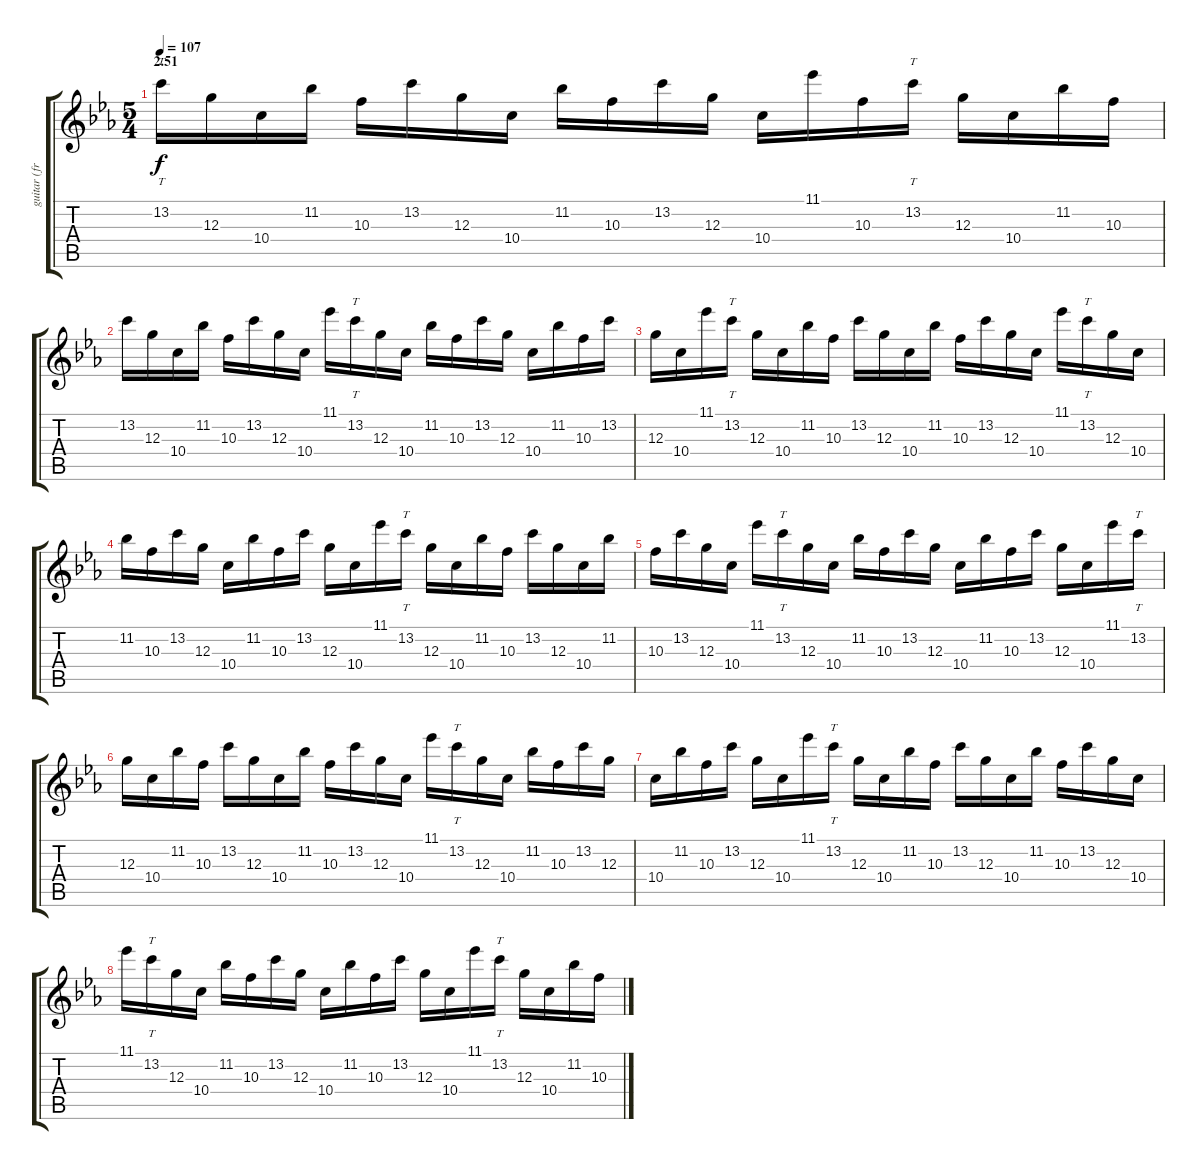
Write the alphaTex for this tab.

\track ("guitar (fripp)" "guitar (fr") {instrument acousticguitarsteel}
\staff {score tabs}
\tuning (E4 B3 G3 D3 A2 E2) {hide}
\ts (5 4)
\section ("" "2.51")
\tempo 107
\clef g2
\ks eb
13.2.16{tt dy f} 12.3.16 10.4.16 11.2.16 10.3.16 13.2.16 12.3.16 10.4.16 11.2.16 10.3.16 13.2.16 12.3.16 10.4.16 11.1.16 10.3.16 13.2.16{tt} 12.3.16 10.4.16 11.2.16 10.3.16 |
13.2.16 12.3.16 10.4.16 11.2.16 10.3.16 13.2.16 12.3.16 10.4.16 11.1.16 13.2.16{tt} 12.3.16 10.4.16 11.2.16 10.3.16 13.2.16 12.3.16 10.4.16 11.2.16 10.3.16 13.2.16 |
12.3.16 10.4.16 11.1.16 13.2.16{tt} 12.3.16 10.4.16 11.2.16 10.3.16 13.2.16 12.3.16 10.4.16 11.2.16 10.3.16 13.2.16 12.3.16 10.4.16 11.1.16 13.2.16{tt} 12.3.16 10.4.16 |
11.2.16 10.3.16 13.2.16 12.3.16 10.4.16 11.2.16 10.3.16 13.2.16 12.3.16 10.4.16 11.1.16 13.2.16{tt} 12.3.16 10.4.16 11.2.16 10.3.16 13.2.16 12.3.16 10.4.16 11.2.16 |
10.3.16 13.2.16 12.3.16 10.4.16 11.1.16 13.2.16{tt} 12.3.16 10.4.16 11.2.16 10.3.16 13.2.16 12.3.16 10.4.16 11.2.16 10.3.16 13.2.16 12.3.16 10.4.16 11.1.16 13.2.16{tt} |
12.3.16 10.4.16 11.2.16 10.3.16 13.2.16 12.3.16 10.4.16 11.2.16 10.3.16 13.2.16 12.3.16 10.4.16 11.1.16 13.2.16{tt} 12.3.16 10.4.16 11.2.16 10.3.16 13.2.16 12.3.16 |
10.4.16 11.2.16 10.3.16 13.2.16 12.3.16 10.4.16 11.1.16 13.2.16{tt} 12.3.16 10.4.16 11.2.16 10.3.16 13.2.16 12.3.16 10.4.16 11.2.16 10.3.16 13.2.16 12.3.16 10.4.16 |
11.1.16 13.2.16{tt} 12.3.16 10.4.16 11.2.16 10.3.16 13.2.16 12.3.16 10.4.16 11.2.16 10.3.16 13.2.16 12.3.16 10.4.16 11.1.16 13.2.16{tt} 12.3.16 10.4.16 11.2.16 10.3.16
